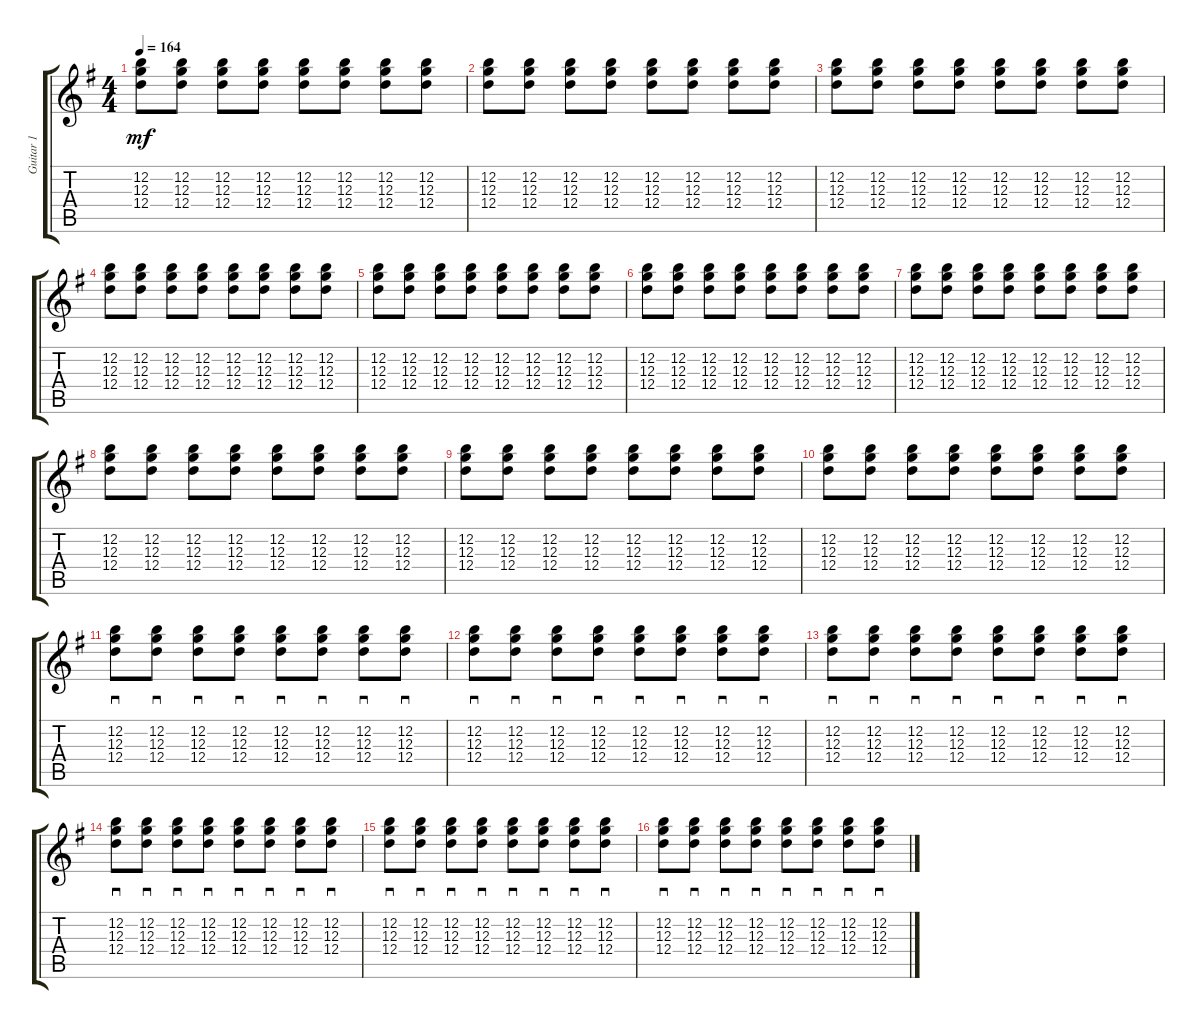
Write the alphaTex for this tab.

\track ("Guitar 1" "Guitar 1") {instrument distortionguitar}
\staff {score tabs}
\tuning (E4 B3 G3 D3 A2 E2) {hide}
\ts (4 4)
\tempo 164
\clef g2
\ks g
(12.2 12.3 12.4).8{dy mf} (12.2 12.3 12.4).8 (12.2 12.3 12.4).8 (12.2 12.3 12.4).8 (12.2 12.3 12.4).8 (12.2 12.3 12.4).8 (12.2 12.3 12.4).8 (12.2 12.3 12.4).8 |
(12.2 12.3 12.4).8 (12.2 12.3 12.4).8 (12.2 12.3 12.4).8 (12.2 12.3 12.4).8 (12.2 12.3 12.4).8 (12.2 12.3 12.4).8 (12.2 12.3 12.4).8 (12.2 12.3 12.4).8 |
(12.2 12.3 12.4).8 (12.2 12.3 12.4).8 (12.2 12.3 12.4).8 (12.2 12.3 12.4).8 (12.2 12.3 12.4).8 (12.2 12.3 12.4).8 (12.2 12.3 12.4).8 (12.2 12.3 12.4).8 |
(12.2 12.3 12.4).8 (12.2 12.3 12.4).8 (12.2 12.3 12.4).8 (12.2 12.3 12.4).8 (12.2 12.3 12.4).8 (12.2 12.3 12.4).8 (12.2 12.3 12.4).8 (12.2 12.3 12.4).8 |
(12.2 12.3 12.4).8 (12.2 12.3 12.4).8 (12.2 12.3 12.4).8 (12.2 12.3 12.4).8 (12.2 12.3 12.4).8 (12.2 12.3 12.4).8 (12.2 12.3 12.4).8 (12.2 12.3 12.4).8 |
(12.2 12.3 12.4).8 (12.2 12.3 12.4).8 (12.2 12.3 12.4).8 (12.2 12.3 12.4).8 (12.2 12.3 12.4).8 (12.2 12.3 12.4).8 (12.2 12.3 12.4).8 (12.2 12.3 12.4).8 |
(12.2 12.3 12.4).8 (12.2 12.3 12.4).8 (12.2 12.3 12.4).8 (12.2 12.3 12.4).8 (12.2 12.3 12.4).8 (12.2 12.3 12.4).8 (12.2 12.3 12.4).8 (12.2 12.3 12.4).8 |
(12.2 12.3 12.4).8 (12.2 12.3 12.4).8 (12.2 12.3 12.4).8 (12.2 12.3 12.4).8 (12.2 12.3 12.4).8 (12.2 12.3 12.4).8 (12.2 12.3 12.4).8 (12.2 12.3 12.4).8 |
(12.2 12.3 12.4).8 (12.2 12.3 12.4).8 (12.2 12.3 12.4).8 (12.2 12.3 12.4).8 (12.2 12.3 12.4).8 (12.2 12.3 12.4).8 (12.2 12.3 12.4).8 (12.2 12.3 12.4).8 |
(12.2 12.3 12.4).8 (12.2 12.3 12.4).8 (12.2 12.3 12.4).8 (12.2 12.3 12.4).8 (12.2 12.3 12.4).8 (12.2 12.3 12.4).8 (12.2 12.3 12.4).8 (12.2 12.3 12.4).8 |
(12.2 12.3 12.4).8{sd} (12.2 12.3 12.4).8{sd} (12.2 12.3 12.4).8{sd} (12.2 12.3 12.4).8{sd} (12.2 12.3 12.4).8{sd} (12.2 12.3 12.4).8{sd} (12.2 12.3 12.4).8{sd} (12.2 12.3 12.4).8{sd} |
(12.2 12.3 12.4).8{sd} (12.2 12.3 12.4).8{sd} (12.2 12.3 12.4).8{sd} (12.2 12.3 12.4).8{sd} (12.2 12.3 12.4).8{sd} (12.2 12.3 12.4).8{sd} (12.2 12.3 12.4).8{sd} (12.2 12.3 12.4).8{sd} |
(12.2 12.3 12.4).8{sd} (12.2 12.3 12.4).8{sd} (12.2 12.3 12.4).8{sd} (12.2 12.3 12.4).8{sd} (12.2 12.3 12.4).8{sd} (12.2 12.3 12.4).8{sd} (12.2 12.3 12.4).8{sd} (12.2 12.3 12.4).8{sd} |
(12.2 12.3 12.4).8{sd} (12.2 12.3 12.4).8{sd} (12.2 12.3 12.4).8{sd} (12.2 12.3 12.4).8{sd} (12.2 12.3 12.4).8{sd} (12.2 12.3 12.4).8{sd} (12.2 12.3 12.4).8{sd} (12.2 12.3 12.4).8{sd} |
(12.2 12.3 12.4).8{sd} (12.2 12.3 12.4).8{sd} (12.2 12.3 12.4).8{sd} (12.2 12.3 12.4).8{sd} (12.2 12.3 12.4).8{sd} (12.2 12.3 12.4).8{sd} (12.2 12.3 12.4).8{sd} (12.2 12.3 12.4).8{sd} |
(12.2 12.3 12.4).8{sd} (12.2 12.3 12.4).8{sd} (12.2 12.3 12.4).8{sd} (12.2 12.3 12.4).8{sd} (12.2 12.3 12.4).8{sd} (12.2 12.3 12.4).8{sd} (12.2 12.3 12.4).8{sd} (12.2 12.3 12.4).8{sd}
